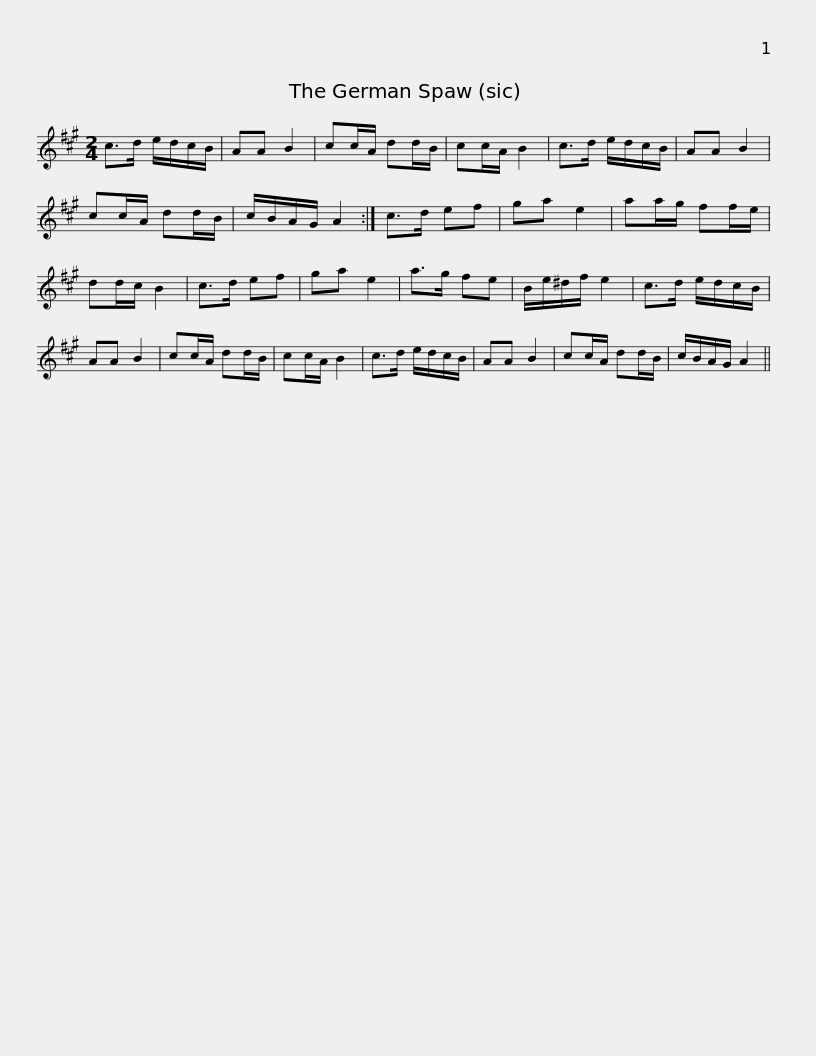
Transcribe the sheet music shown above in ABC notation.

X:1
L:1/8
M:2/4
I:linebreak $
K:A
V:1 treble
V:1
 c>d e/d/c/B/ | AA B2 | cc/A/ dd/B/ | cc/A/ B2 | c>d e/d/c/B/ | %5
 AA B2 | cc/A/ dd/B/ | c/B/A/G/ A2 :| c>d ef |$ ga e2 | %10
 aa/g/ ff/e/ | dd/c/ B2 | c>d ef | ga e2 | a>g fe | %15
 B/e/^d/f/ e2 | c>d e/d/c/B/ | AA B2 |$ cc/A/ dd/B/ | cc/A/ B2 | %20
 c>d e/d/c/B/ | AA B2 | cc/A/ dd/B/ | c/B/A/G/ A2 || %24
